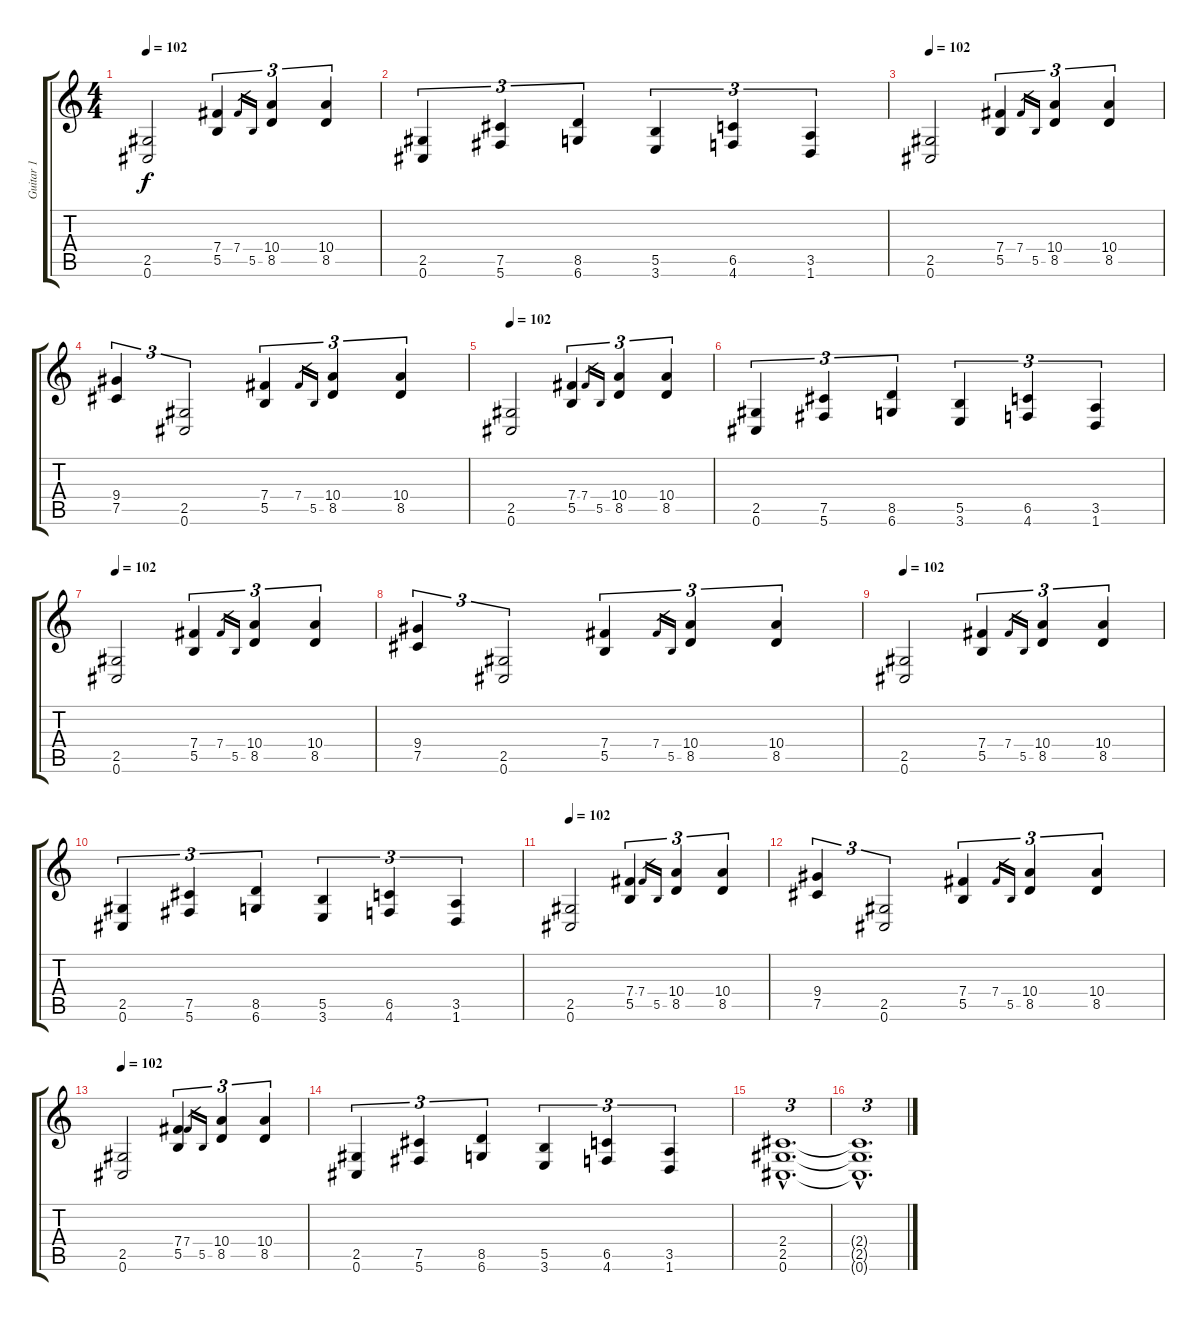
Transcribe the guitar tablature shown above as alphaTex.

\track ("Guitar 1" "Guitar 1") {instrument distortionguitar}
\staff {score tabs}
\tuning (Db4 Ab3 E3 B2 Gb2 Db2) {hide}
\ts (4 4)
\tempo 102
\clef g2
\ks c
(2.5 0.6).2{dy f} (7.4 5.5).4{tu (3 2)} 7.4.16{gr} 5.5.16{gr} (10.4 8.5).4{tu (3 2)} (10.4 8.5).4{tu (3 2)} |
(2.5 0.6).4{tu (3 2)} (7.5 5.6).4{tu (3 2)} (8.5 6.6).4{tu (3 2)} (5.5 3.6).4{tu (3 2)} (6.5 4.6).4{tu (3 2)} (3.5 1.6).4{tu (3 2)} |
\tempo 102
(2.5 0.6).2 (7.4 5.5).4{tu (3 2)} 7.4.16{gr} 5.5.16{gr} (10.4 8.5).4{tu (3 2)} (10.4 8.5).4{tu (3 2)} |
(9.4 7.5).4{tu (3 2)} (2.5 0.6).2{tu (3 2)} (7.4 5.5).4{tu (3 2)} 7.4.16{gr} 5.5.16{gr} (10.4 8.5).4{tu (3 2)} (10.4 8.5).4{tu (3 2)} |
\tempo 102
(2.5 0.6).2 (7.4 5.5).4{tu (3 2)} 7.4.16{gr} 5.5.16{gr} (10.4 8.5).4{tu (3 2)} (10.4 8.5).4{tu (3 2)} |
(2.5 0.6).4{tu (3 2)} (7.5 5.6).4{tu (3 2)} (8.5 6.6).4{tu (3 2)} (5.5 3.6).4{tu (3 2)} (6.5 4.6).4{tu (3 2)} (3.5 1.6).4{tu (3 2)} |
\tempo 102
(2.5 0.6).2 (7.4 5.5).4{tu (3 2)} 7.4.16{gr} 5.5.16{gr} (10.4 8.5).4{tu (3 2)} (10.4 8.5).4{tu (3 2)} |
(9.4 7.5).4{tu (3 2)} (2.5 0.6).2{tu (3 2)} (7.4 5.5).4{tu (3 2)} 7.4.16{gr} 5.5.16{gr} (10.4 8.5).4{tu (3 2)} (10.4 8.5).4{tu (3 2)} |
\tempo 102
(2.5 0.6).2 (7.4 5.5).4{tu (3 2)} 7.4.16{gr} 5.5.16{gr} (10.4 8.5).4{tu (3 2)} (10.4 8.5).4{tu (3 2)} |
(2.5 0.6).4{tu (3 2)} (7.5 5.6).4{tu (3 2)} (8.5 6.6).4{tu (3 2)} (5.5 3.6).4{tu (3 2)} (6.5 4.6).4{tu (3 2)} (3.5 1.6).4{tu (3 2)} |
\tempo 102
(2.5 0.6).2 (7.4 5.5).4{tu (3 2)} 7.4.16{gr} 5.5.16{gr} (10.4 8.5).4{tu (3 2)} (10.4 8.5).4{tu (3 2)} |
(9.4 7.5).4{tu (3 2)} (2.5 0.6).2{tu (3 2)} (7.4 5.5).4{tu (3 2)} 7.4.16{gr} 5.5.16{gr} (10.4 8.5).4{tu (3 2)} (10.4 8.5).4{tu (3 2)} |
\tempo 102
(2.5 0.6).2 (7.4 5.5).4{tu (3 2)} 7.4.16{gr} 5.5.16{gr} (10.4 8.5).4{tu (3 2)} (10.4 8.5).4{tu (3 2)} |
(2.5 0.6).4{tu (3 2)} (7.5 5.6).4{tu (3 2)} (8.5 6.6).4{tu (3 2)} (5.5 3.6).4{tu (3 2)} (6.5 4.6).4{tu (3 2)} (3.5 1.6).4{tu (3 2)} |
(2.4{hac} 2.5{hac} 0.6{hac}).1{d tu (3 2)} |
(2.4{hac t} 2.5{hac t} 0.6{hac t}).1{d tu (3 2)}
